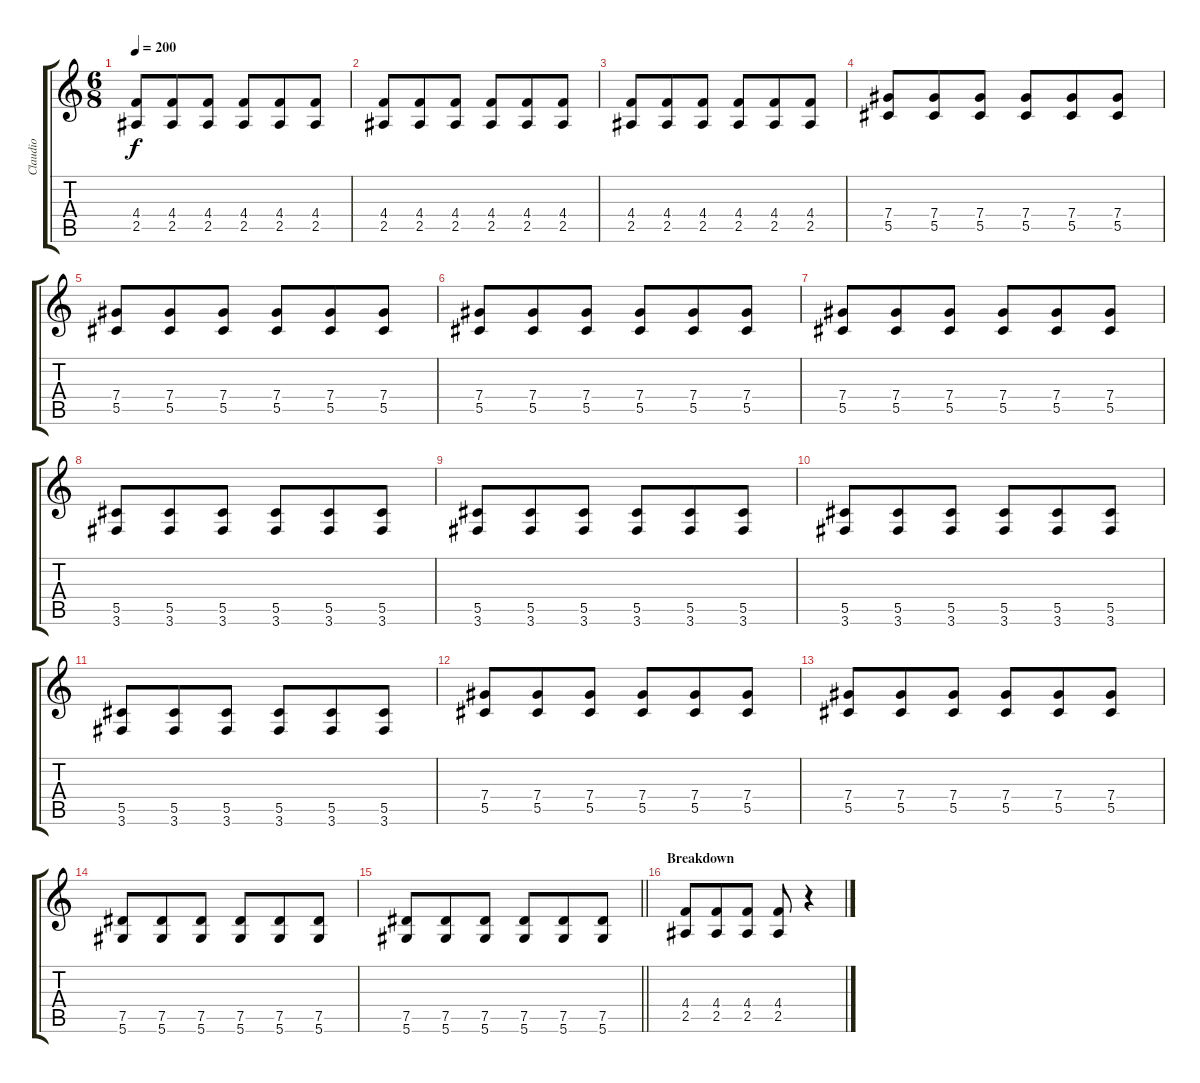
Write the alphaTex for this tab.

\track ("Claudio" "Claudio") {instrument overdrivenguitar}
\staff {score tabs}
\tuning (Eb4 Bb3 Gb3 Db3 Ab2 Eb2) {hide}
\ts (6 8)
\tempo 200
\clef g2
\ks c
(4.4 2.5).8{dy f} (4.4 2.5).8 (4.4 2.5).8 (4.4 2.5).8 (4.4 2.5).8 (4.4 2.5).8 |
(4.4 2.5).8 (4.4 2.5).8 (4.4 2.5).8 (4.4 2.5).8 (4.4 2.5).8 (4.4 2.5).8 |
(4.4 2.5).8 (4.4 2.5).8 (4.4 2.5).8 (4.4 2.5).8 (4.4 2.5).8 (4.4 2.5).8 |
(7.4 5.5).8 (7.4 5.5).8 (7.4 5.5).8 (7.4 5.5).8 (7.4 5.5).8 (7.4 5.5).8 |
(7.4 5.5).8 (7.4 5.5).8 (7.4 5.5).8 (7.4 5.5).8 (7.4 5.5).8 (7.4 5.5).8 |
(7.4 5.5).8 (7.4 5.5).8 (7.4 5.5).8 (7.4 5.5).8 (7.4 5.5).8 (7.4 5.5).8 |
(7.4 5.5).8 (7.4 5.5).8 (7.4 5.5).8 (7.4 5.5).8 (7.4 5.5).8 (7.4 5.5).8 |
(5.5 3.6).8 (5.5 3.6).8 (5.5 3.6).8 (5.5 3.6).8 (5.5 3.6).8 (5.5 3.6).8 |
(5.5 3.6).8 (5.5 3.6).8 (5.5 3.6).8 (5.5 3.6).8 (5.5 3.6).8 (5.5 3.6).8 |
(5.5 3.6).8 (5.5 3.6).8 (5.5 3.6).8 (5.5 3.6).8 (5.5 3.6).8 (5.5 3.6).8 |
(5.5 3.6).8 (5.5 3.6).8 (5.5 3.6).8 (5.5 3.6).8 (5.5 3.6).8 (5.5 3.6).8 |
(7.4 5.5).8 (7.4 5.5).8 (7.4 5.5).8 (7.4 5.5).8 (7.4 5.5).8 (7.4 5.5).8 |
(7.4 5.5).8 (7.4 5.5).8 (7.4 5.5).8 (7.4 5.5).8 (7.4 5.5).8 (7.4 5.5).8 |
(7.5 5.6).8 (7.5 5.6).8 (7.5 5.6).8 (7.5 5.6).8 (7.5 5.6).8 (7.5 5.6).8 |
\barLineRight lightlight
(7.5 5.6).8 (7.5 5.6).8 (7.5 5.6).8 (7.5 5.6).8 (7.5 5.6).8 (7.5 5.6).8 |
\section ("" "Breakdown")
(4.4 2.5).8 (4.4 2.5).8 (4.4 2.5).8 (4.4 2.5).8 r.4
